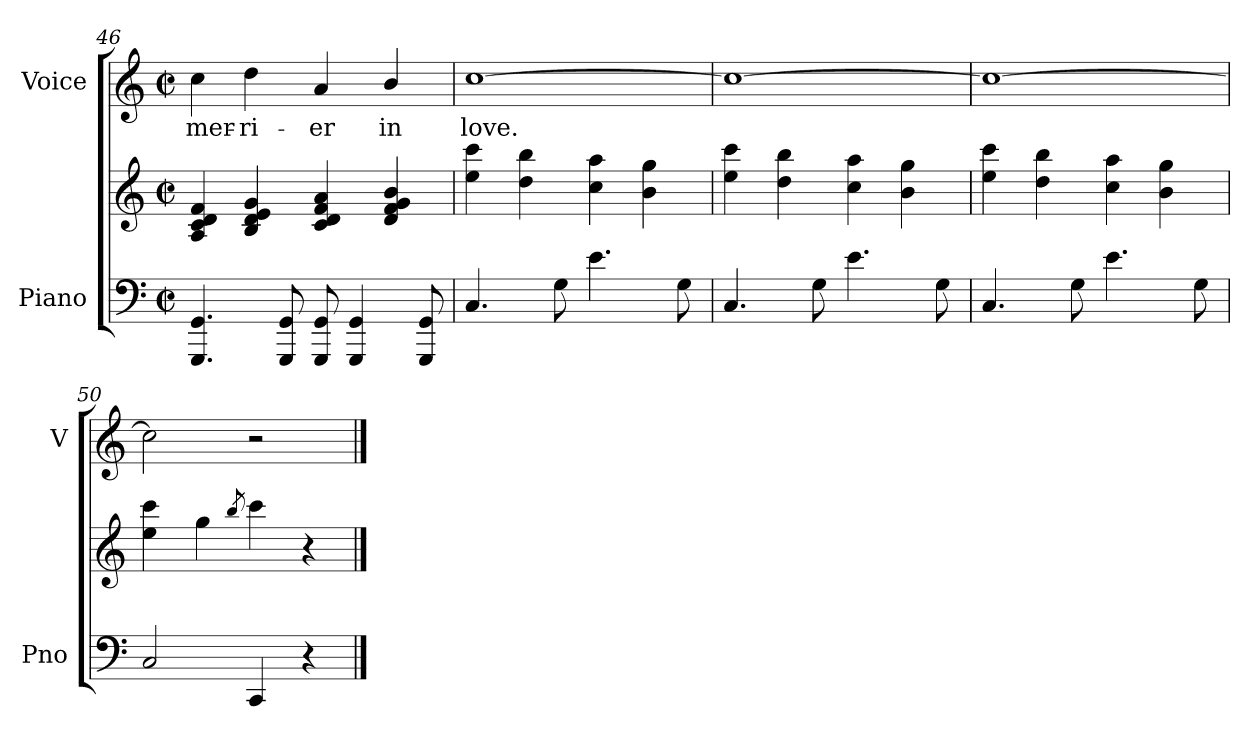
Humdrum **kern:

**kern	**kern	**kern	**text
*part2	*part2	*part1	*part1
*staff3	*staff2	*staff1	*staff1
*I"Piano	*	*I"Voice	*
*I'Pno	*	*I'V	*
!!LO:LB:g=z
*clefF4	*clefG2	*clefG2	*
*k[]	*k[]	*k[]	*
*C:	*C:	*C:	*
*M2/2	*M2/2	*M2/2	*
*met(c|)	*met(c|)	*met(c|)	*
=46	=46	=46	=46
!	!	!	!LO:LY:b
4.GG/ 4.GGG/	4f/ 4d/ 4c/ 4A/	4cc\	-mer-
!	!	!	!LO:LY:b
.	4g/ 4e/ 4d/ 4B/	4dd\	-ri-
8GG/ 8GGG/	.	.	.
!	!	!	!LO:LY:b
8GG/ 8GGG/	4a/ 4f/ 4d/ 4c/	4a/	er
4GG/ 4GGG/	.	.	.
!	!	!	!LO:LY:b
.	4b/ 4g/ 4f/ 4d/	4b/	in
8GG/ 8GGG/	.	.	.
=47	=47	=47	=47
!	!	!	!LO:LY:b
4.C/	4ccc\ 4ee\	[>1cc	love.
.	4bb\ 4dd\	.	.
8G\	.	.	.
4.e\	4aa\ 4cc\	.	.
.	4gg\ 4b\	.	.
8G\	.	.	.
=48	=48	=48	=48
4.C/	4ccc\ 4ee\	1cc_>	.
.	4bb\ 4dd\	.	.
8G\	.	.	.
4.e\	4aa\ 4cc\	.	.
.	4gg\ 4b\	.	.
8G\	.	.	.
=49	=49	=49	=49
4.C/	4ccc\ 4ee\	1cc_>	.
.	4bb\ 4dd\	.	.
8G\	.	.	.
4.e\	4aa\ 4cc\	.	.
.	4gg\ 4b\	.	.
8G\	.	.	.
=50	=50	=50	=50
2C/	4ccc\ 4ee\	2cc\]	.
.	4gg\	.	.
.	8qbb/	.	.
4CC/	4ccc\	2r	.
4r	4r	.	.
==	==	==	==
*-	*-	*-	*-
